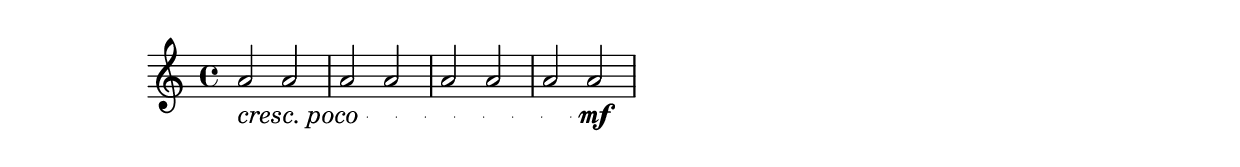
%% Do not edit this file; it is auto-generated from input/new
%% This file is in the public domain.
\version "2.11.51"
\header {
  lsrtags = "rhythms,tweaks-and-overrides"
  texidoc = "
The text used for crescendos and decrescendos can be
changed by modifying the context properties @code{crescendoText}
and @code{decrescendoText}.  The style of the spanner line can
be changed by modifying the @code{'style} property of
@code{DynamicTextSpanner}.  The default value is
@code{'hairpin}, and other possible values include
@code{'line}, @code{'dashed-line}, and
@code{'dotted-line}:
"
  doctitle = "Changing text and spanner styles for text dynamics"
} % begin verbatim

\relative c'' {
  \set crescendoText = \markup { \italic { cresc. poco } }
  \set crescendoSpanner = #'text
  \override DynamicTextSpanner #'style = #'dotted-line
  a2\< a
  a2 a
  a2 a
  a2 a\mf
}
